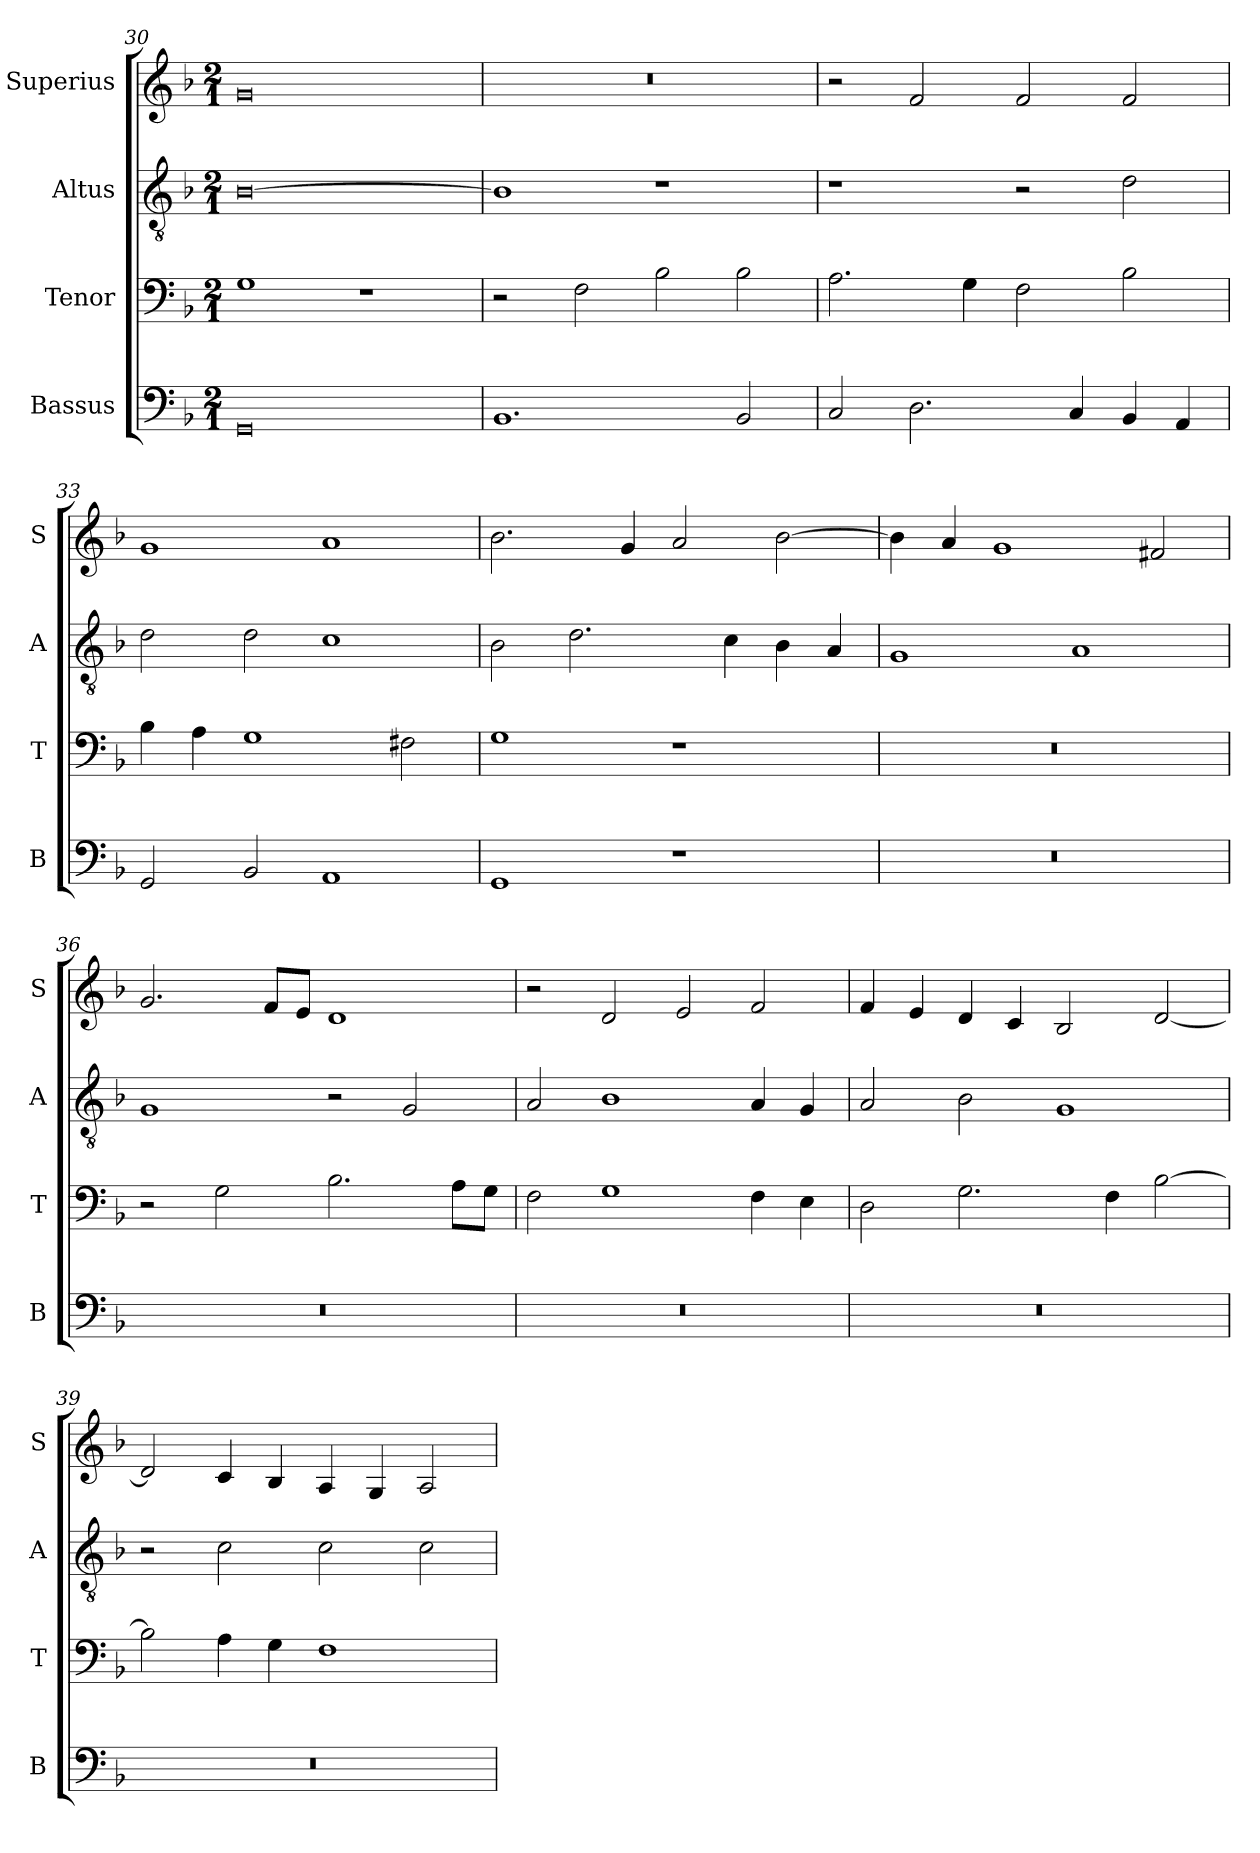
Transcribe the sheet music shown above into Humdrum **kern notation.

**kern	**kern	**kern	**kern
*part4	*part3	*part2	*part1
*staff4	*staff3	*staff2	*staff1
*I"Bassus	*I"Tenor	*I"Altus	*I"Superius
*I'B	*I'T	*I'A	*I'S
*clefF4	*clefF4	*clefGv2	*clefG2
*k[b-]	*k[b-]	*k[b-]	*k[b-]
*F:	*F:	*F:	*F:
*M2/1	*M2/1	*M2/1	*M2/1
=30	=30	=30	=30
0GG	1G	[0B-	0g
.	1r	.	.
=31	=31	=31	=31
1.BB-	2r	1B-]	0r
.	2F	.	.
.	2B-	1r	.
2BB-	2B-	.	.
=32	=32	=32	=32
2C	2.A	1r	2r
2.D	.	.	2f
.	4G	.	.
.	2F	2r	2f
4C	.	.	.
4BB-	2B-	2d	2f
4AA	.	.	.
=33	=33	=33	=33
2GG	4B-	2d	1g
.	4A	.	.
2BB-	1G	2d	.
1AA	.	1c	1a
.	2F#X	.	.
=34	=34	=34	=34
1GG	1G	2B-	2.b-
.	.	2.d	.
.	.	.	4g
1r	1r	.	2a
.	.	4c	.
.	.	4B-	[2b-
.	.	4A	.
=35	=35	=35	=35
0r	0r	1G	4b-]
.	.	.	4a
.	.	.	1g
.	.	1A	.
.	.	.	2f#X
=36	=36	=36	=36
0r	2r	1G	2.g
.	2G	.	.
.	.	.	8fL
.	.	.	8eJ
.	2.B-	2r	1d
.	.	2G	.
.	8AL	.	.
.	8GJ	.	.
=37	=37	=37	=37
0r	2F	2A	2r
.	1G	1B-	2d
.	.	.	2e
.	4F	4A	2f
.	4E	4G	.
=38	=38	=38	=38
0r	2D	2A	4f
.	.	.	4e
.	2.G	2B-	4d
.	.	.	4c
.	.	1G	2B-
.	4F	.	.
.	[2B-	.	[2d
=39	=39	=39	=39
0r	2B-]	2r	2d]
.	4A	2c	4c
.	4G	.	4B-
.	1F	2c	4A
.	.	.	4G
.	.	2c	2A
=	=	=	=
*-	*-	*-	*-
